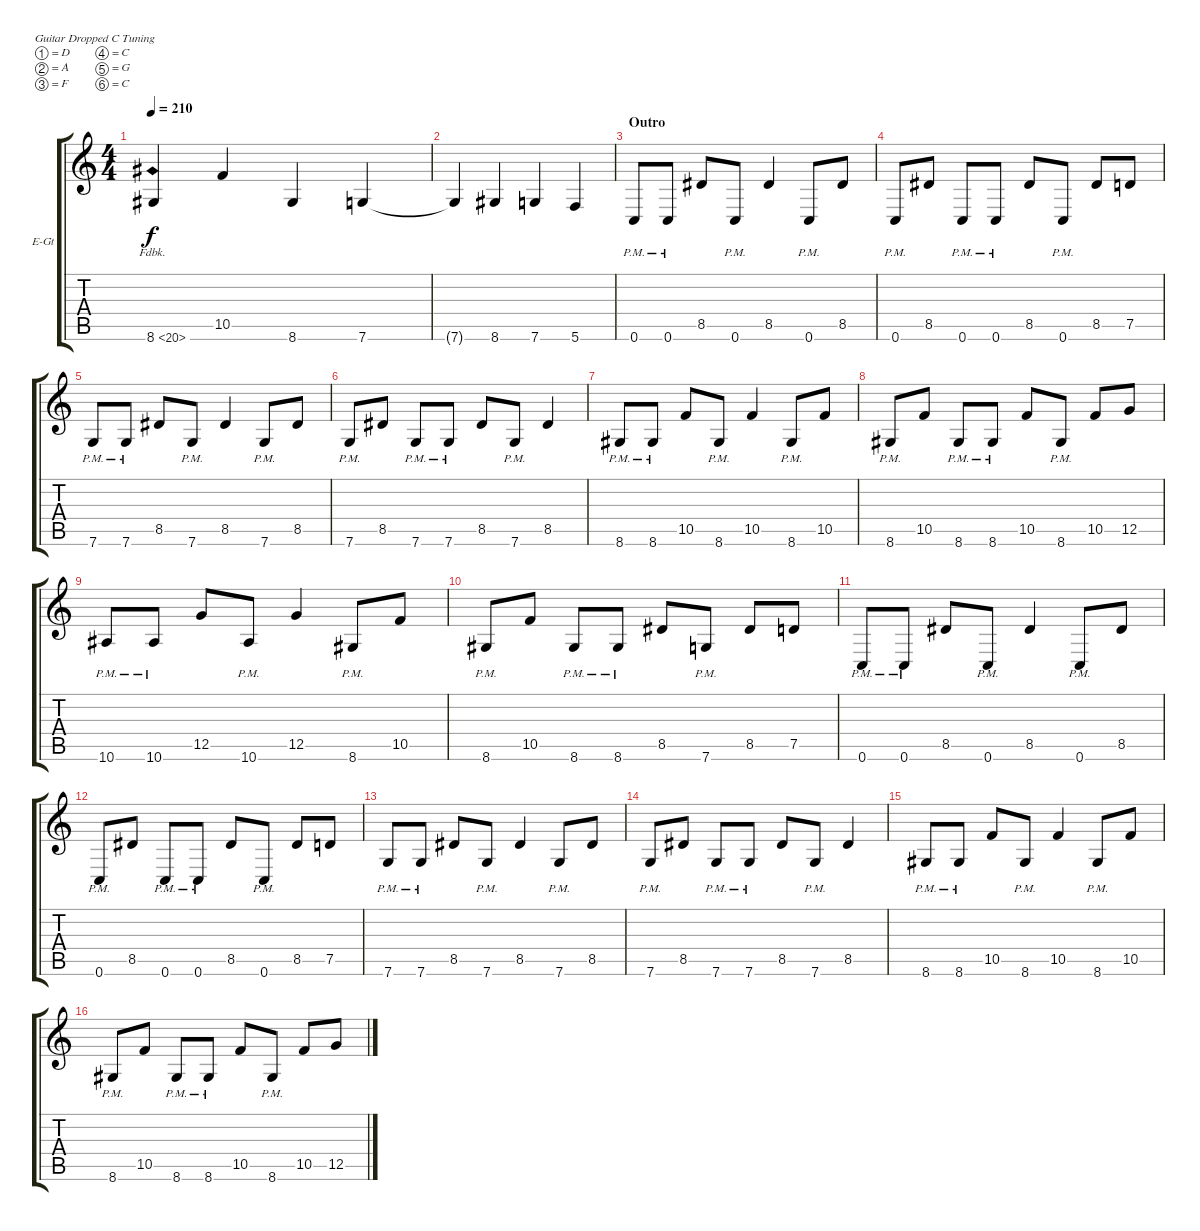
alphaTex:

\defaultSystemsLayout 4
\bracketExtendMode groupsimilarinstruments
\firstSystemTrackNameOrientation horizontal
\otherSystemsTrackNameOrientation horizontal
\track ("Guitar 2" "E-Gt") {instrument distortionguitar}
\staff {score tabs}
\tuning (D4 A3 F3 C3 G2 C2)
\ts (4 4)
\tempo 210
\clef g2
\ks c
8.6{fh 12 t}.4{dy f} 10.5.4 8.6.4 7.6.4 |
7.6{t}.4 8.6.4 7.6.4 5.6.4 |
\section ("" "Outro")
0.6{pm}.8 0.6{pm}.8 8.5.8 0.6{pm}.8 8.5.4 0.6{pm}.8 8.5.8 |
0.6{pm}.8 8.5.8 0.6{pm}.8 0.6{pm}.8 8.5.8 0.6{pm}.8 8.5.8 7.5.8 |
7.6{pm}.8 7.6{pm}.8 8.5.8 7.6{pm}.8 8.5.4 7.6{pm}.8 8.5.8 |
7.6{pm}.8 8.5.8 7.6{pm}.8 7.6{pm}.8 8.5.8 7.6{pm}.8 8.5.4 |
8.6{pm}.8 8.6{pm}.8 10.5.8 8.6{pm}.8 10.5.4 8.6{pm}.8 10.5.8 |
8.6{pm}.8 10.5.8 8.6{pm}.8 8.6{pm}.8 10.5.8 8.6{pm}.8 10.5.8 12.5.8 |
10.6{pm}.8 10.6{pm}.8 12.5.8 10.6{pm}.8 12.5.4 8.6{pm}.8 10.5.8 |
8.6{pm}.8 10.5.8 8.6{pm}.8 8.6{pm}.8 8.5.8 7.6{pm}.8 8.5.8 7.5.8 |
0.6{pm}.8 0.6{pm}.8 8.5.8 0.6{pm}.8 8.5.4 0.6{pm}.8 8.5.8 |
0.6{pm}.8 8.5.8 0.6{pm}.8 0.6{pm}.8 8.5.8 0.6{pm}.8 8.5.8 7.5.8 |
7.6{pm}.8 7.6{pm}.8 8.5.8 7.6{pm}.8 8.5.4 7.6{pm}.8 8.5.8 |
7.6{pm}.8 8.5.8 7.6{pm}.8 7.6{pm}.8 8.5.8 7.6{pm}.8 8.5.4 |
8.6{pm}.8 8.6{pm}.8 10.5.8 8.6{pm}.8 10.5.4 8.6{pm}.8 10.5.8 |
8.6{pm}.8 10.5.8 8.6{pm}.8 8.6{pm}.8 10.5.8 8.6{pm}.8 10.5.8 12.5.8
